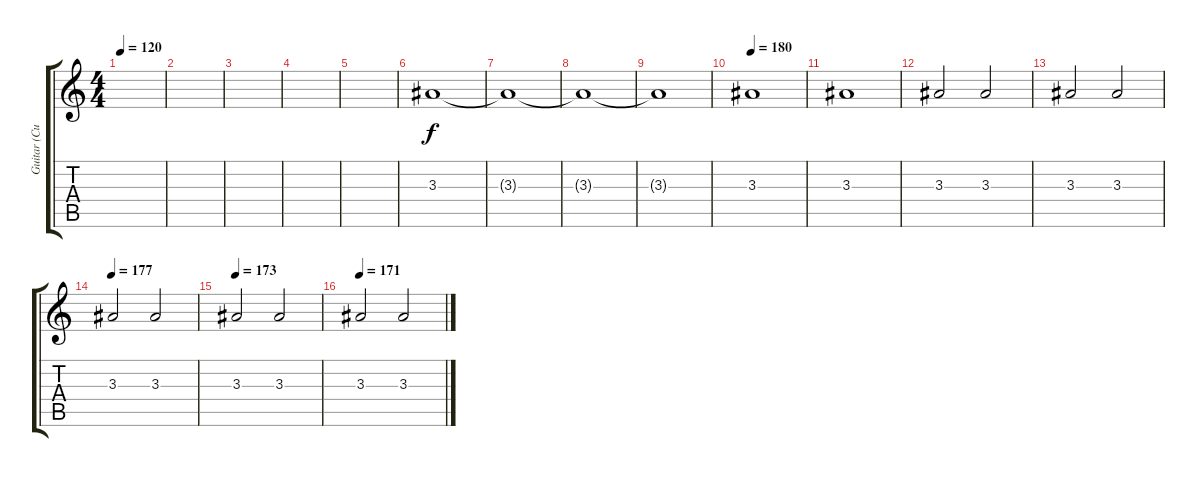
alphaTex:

\track ("Guitar (Custom Added)" "Guitar (Cu") {instrument distortionguitar}
\staff {score tabs}
\tuning (E4 B3 G3 D3 A2 E2) {hide}
\ts (4 4)
\tempo 120
\clef g2
\ks c
|
|
|
|
|
3.3.1 |
3.3{t}.1 |
3.3{t}.1 |
3.3{t}.1 |
\tempo 180
3.3.1 |
3.3.1 |
3.3.2 3.3.2 |
3.3.2 3.3.2 |
\tempo 177
3.3.2 3.3.2 |
\tempo 173
3.3.2 3.3.2 |
\tempo 171
3.3.2 3.3.2
